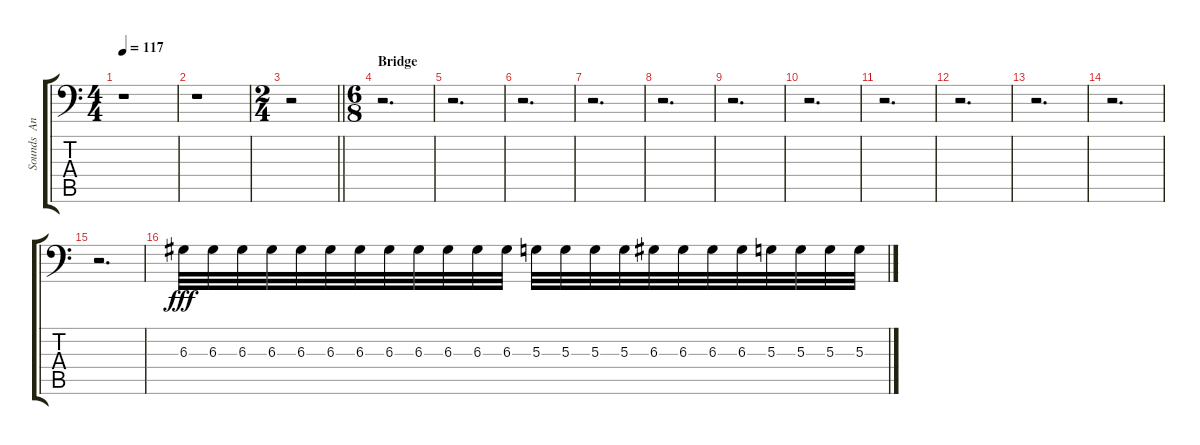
\track ("Sounds  And Vokal" "Sounds  An") {instrument lead1square}
\staff {score tabs}
\tuning (B3 Gb3 D3 A2 E2 A1) {hide}
\ts (4 4)
\tempo 117
\clef f4
\ks c
r.1{dy fff} |
r.1 |
\ts (2 4)
\barLineRight lightlight
r.2 |
\ts (6 8)
\section ("" "Bridge")
r.2{d} |
r.2{d} |
r.2{d} |
r.2{d} |
r.2{d} |
r.2{d} |
r.2{d} |
r.2{d} |
r.2{d} |
r.2{d} |
r.2{d} |
r.2{d} |
6.3.32{volume 16 instrument distortionguitar} 6.3.32 6.3.32 6.3.32 6.3.32 6.3.32 6.3.32 6.3.32 6.3.32 6.3.32 6.3.32 6.3.32 5.3.32 5.3.32 5.3.32 5.3.32 6.3.32 6.3.32 6.3.32 6.3.32 5.3.32 5.3.32 5.3.32 5.3.32
